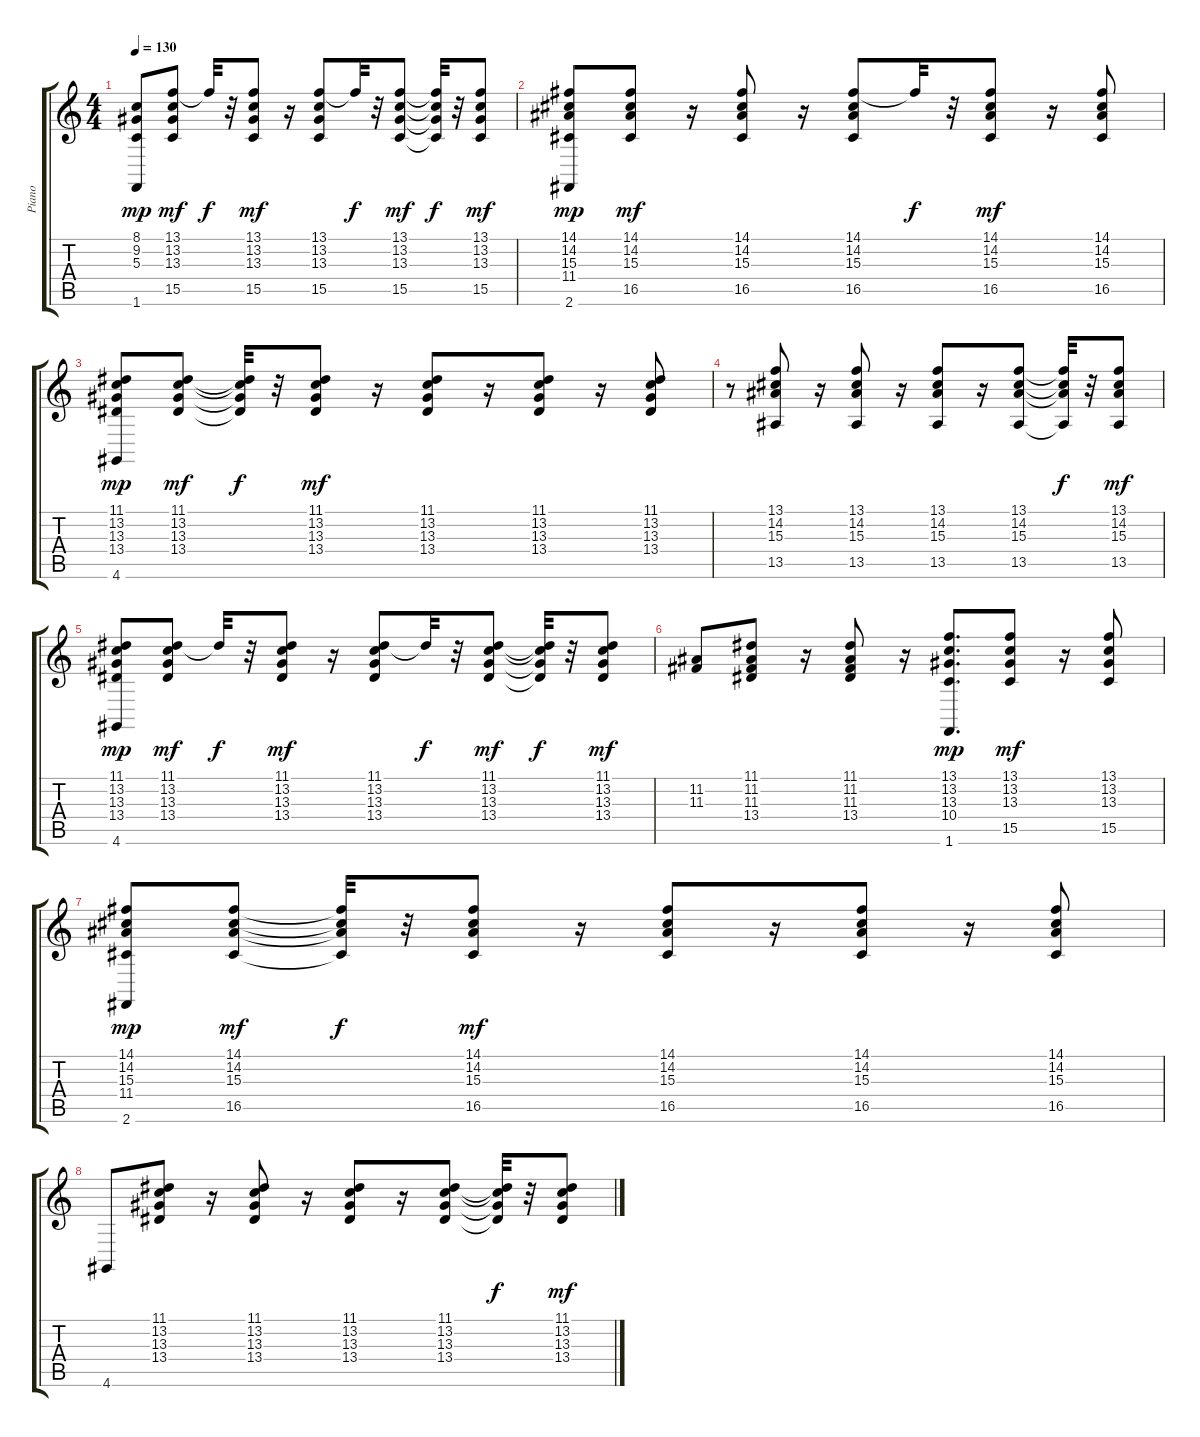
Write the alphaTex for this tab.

\track ("Piano" "Piano") {instrument brightacousticpiano}
\staff {score tabs}
\tuning (E4 B3 G3 D3 A2 E2) {hide}
\ts (4 4)
\tempo 130
\clef g2
\ks c
(8.1 9.2 5.3 1.6).8{dy mp} (13.1 13.2 13.3 15.5).8{dy mf} 13.1{t}.32{dy f} r.32 (13.1 13.2 13.3 15.5).8{dy mf} r.16 (13.1 13.2 13.3 15.5).8 13.1{t}.32{dy f} r.32 (13.1 13.2 13.3 15.5).8{dy mf} (13.1{t} 13.2{t} 13.3{t} 15.5{t}).32{dy f} r.32 (13.1 13.2 13.3 15.5).8{dy mf} |
(14.1 14.2 15.3 11.4 2.6).8{dy mp} (14.1 14.2 15.3 16.5).8{dy mf} r.16 (14.1 14.2 15.3 16.5).8 r.16 (14.1 14.2 15.3 16.5).8 14.1{t}.32{dy f} r.32 (14.1 14.2 15.3 16.5).8{dy mf} r.16 (14.1 14.2 15.3 16.5).8 |
(11.1 13.2 13.3 13.4 4.6).8{dy mp} (11.1 13.2 13.3 13.4).8{dy mf} (11.1{t} 13.2{t} 13.3{t} 13.4{t}).32{dy f} r.32 (11.1 13.2 13.3 13.4).8{dy mf} r.16 (11.1 13.2 13.3 13.4).8 r.16 (11.1 13.2 13.3 13.4).8 r.16 (11.1 13.2 13.3 13.4).8 |
r.8 (13.1 14.2 15.3 13.5).8 r.16 (13.1 14.2 15.3 13.5).8 r.16 (13.1 14.2 15.3 13.5).8 r.16 (13.1 14.2 15.3 13.5).8 (13.1{t} 14.2{t} 15.3{t} 13.5{t}).32{dy f} r.32 (13.1 14.2 15.3 13.5).8{dy mf} |
(11.1 13.2 13.3 13.4 4.6).8{dy mp} (11.1 13.2 13.3 13.4).8{dy mf} 11.1{t}.32{dy f} r.32 (11.1 13.2 13.3 13.4).8{dy mf} r.16 (11.1 13.2 13.3 13.4).8 11.1{t}.32{dy f} r.32 (11.1 13.2 13.3 13.4).8{dy mf} (11.1{t} 13.2{t} 13.3{t} 13.4{t}).32{dy f} r.32 (11.1 13.2 13.3 13.4).8{dy mf} |
(11.2 11.3).8 (11.1 11.2 11.3 13.4).8 r.16 (11.1 11.2 11.3 13.4).8 r.16 (13.1 13.2 13.3 10.4 1.6).8{d dy mp} (13.1 13.2 13.3 15.5).8{dy mf} r.16 (13.1 13.2 13.3 15.5).8 |
(14.1 14.2 15.3 11.4 2.6).8{dy mp} (14.1 14.2 15.3 16.5).8{dy mf} (14.1{t} 14.2{t} 15.3{t} 16.5{t}).32{dy f} r.32 (14.1 14.2 15.3 16.5).8{dy mf} r.16 (14.1 14.2 15.3 16.5).8 r.16 (14.1 14.2 15.3 16.5).8 r.16 (14.1 14.2 15.3 16.5).8 |
4.6.8 (11.1 13.2 13.3 13.4).8 r.16 (11.1 13.2 13.3 13.4).8 r.16 (11.1 13.2 13.3 13.4).8 r.16 (11.1 13.2 13.3 13.4).8 (11.1{t} 13.2{t} 13.3{t} 13.4{t}).32{dy f} r.32 (11.1 13.2 13.3 13.4).8{dy mf}
